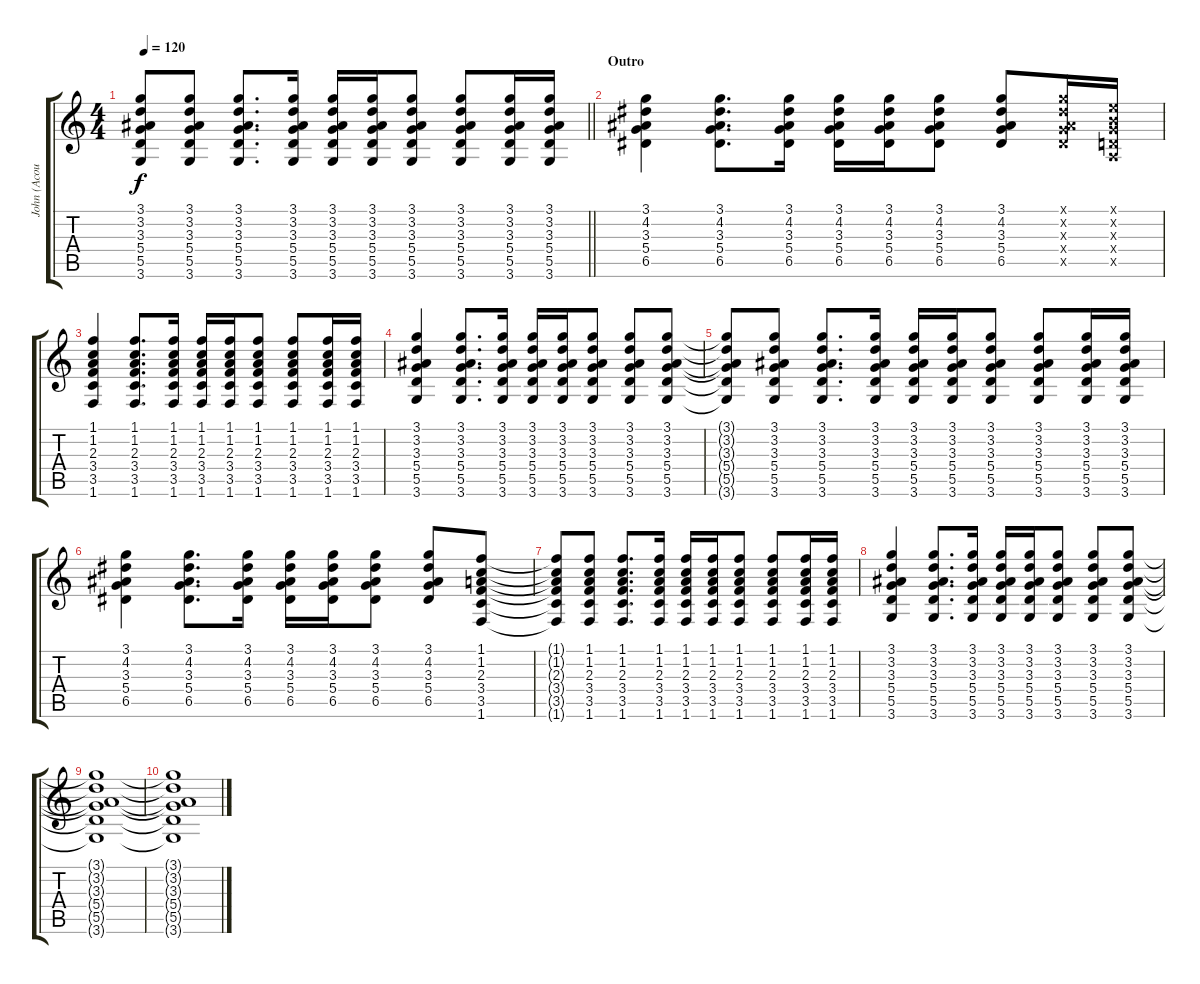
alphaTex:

\track ("John (Acoustic)" "John (Acou") {instrument acousticguitarsteel}
\staff {score tabs}
\tuning (E4 B3 G3 D3 A2 E2) {hide}
\ts (4 4)
\tempo 120
\clef g2
\barLineRight lightlight
\ks c
(3.1{t} 3.2{t} 3.3{t} 5.4{t} 5.5{t} 3.6{t}).8{dy f} (3.1 3.2 3.3 5.4 5.5 3.6).8 (3.1 3.2 3.3 5.4 5.5 3.6).8{d} (3.1 3.2 3.3 5.4 5.5 3.6).16 (3.1 3.2 3.3 5.4 5.5 3.6).16 (3.1 3.2 3.3 5.4 5.5 3.6).16 (3.1 3.2 3.3 5.4 5.5 3.6).8 (3.1 3.2 3.3 5.4 5.5 3.6).8 (3.1 3.2 3.3 5.4 5.5 3.6).16 (3.1 3.2 3.3 5.4 5.5 3.6).16 |
\section ("" "Outro")
(3.1 4.2 3.3 5.4 6.5).4 (3.1 4.2 3.3 5.4 6.5).8{d} (3.1 4.2 3.3 5.4 6.5).16 (3.1 4.2 3.3 5.4 6.5).16 (3.1 4.2 3.3 5.4 6.5).16 (3.1 4.2 3.3 5.4 6.5).8 (3.1 4.2 3.3 5.4 6.5).8 (3.1{x} 4.2{x} 3.3{x} 5.4{x} 6.5{x}).16 (0.1{x} 0.2{x} 0.3{x} 0.4{x} 0.5{x}).16 |
(1.1 1.2 2.3 3.4 3.5 1.6).4 (1.1 1.2 2.3 3.4 3.5 1.6).8{d} (1.1 1.2 2.3 3.4 3.5 1.6).16 (1.1 1.2 2.3 3.4 3.5 1.6).16 (1.1 1.2 2.3 3.4 3.5 1.6).16 (1.1 1.2 2.3 3.4 3.5 1.6).8 (1.1 1.2 2.3 3.4 3.5 1.6).8 (1.1 1.2 2.3 3.4 3.5 1.6).16 (1.1 1.2 2.3 3.4 3.5 1.6).16 |
(3.1 3.2 3.3 5.4 5.5 3.6).4 (3.1 3.2 3.3 5.4 5.5 3.6).8{d} (3.1 3.2 3.3 5.4 5.5 3.6).16 (3.1 3.2 3.3 5.4 5.5 3.6).16 (3.1 3.2 3.3 5.4 5.5 3.6).16 (3.1 3.2 3.3 5.4 5.5 3.6).8 (3.1 3.2 3.3 5.4 5.5 3.6).8 (3.1 3.2 3.3 5.4 5.5 3.6).8 |
(3.1{t} 3.2{t} 3.3{t} 5.4{t} 5.5{t} 3.6{t}).8 (3.1 3.2 3.3 5.4 5.5 3.6).8 (3.1 3.2 3.3 5.4 5.5 3.6).8{d} (3.1 3.2 3.3 5.4 5.5 3.6).16 (3.1 3.2 3.3 5.4 5.5 3.6).16 (3.1 3.2 3.3 5.4 5.5 3.6).16 (3.1 3.2 3.3 5.4 5.5 3.6).8 (3.1 3.2 3.3 5.4 5.5 3.6).8 (3.1 3.2 3.3 5.4 5.5 3.6).16 (3.1 3.2 3.3 5.4 5.5 3.6).16 |
(3.1 4.2 3.3 5.4 6.5).4 (3.1 4.2 3.3 5.4 6.5).8{d} (3.1 4.2 3.3 5.4 6.5).16 (3.1 4.2 3.3 5.4 6.5).16 (3.1 4.2 3.3 5.4 6.5).16 (3.1 4.2 3.3 5.4 6.5).8 (3.1 4.2 3.3 5.4 6.5).8 (1.1 1.2 2.3 3.4 3.5 1.6).8 |
(1.1{t} 1.2{t} 2.3{t} 3.4{t} 3.5{t} 1.6{t}).8 (1.1 1.2 2.3 3.4 3.5 1.6).8 (1.1 1.2 2.3 3.4 3.5 1.6).8{d} (1.1 1.2 2.3 3.4 3.5 1.6).16 (1.1 1.2 2.3 3.4 3.5 1.6).16 (1.1 1.2 2.3 3.4 3.5 1.6).16 (1.1 1.2 2.3 3.4 3.5 1.6).8 (1.1 1.2 2.3 3.4 3.5 1.6).8 (1.1 1.2 2.3 3.4 3.5 1.6).16 (1.1 1.2 2.3 3.4 3.5 1.6).16 |
(3.1 3.2 3.3 5.4 5.5 3.6).4 (3.1 3.2 3.3 5.4 5.5 3.6).8{d} (3.1 3.2 3.3 5.4 5.5 3.6).16 (3.1 3.2 3.3 5.4 5.5 3.6).16 (3.1 3.2 3.3 5.4 5.5 3.6).16 (3.1 3.2 3.3 5.4 5.5 3.6).8 (3.1 3.2 3.3 5.4 5.5 3.6).8 (3.1 3.2 3.3 5.4 5.5 3.6).8 |
(3.1{t} 3.2{t} 3.3{t} 5.4{t} 5.5{t} 3.6{t}).1 |
(3.1{t} 3.2{t} 3.3{t} 5.4{t} 5.5{t} 3.6{t}).1
